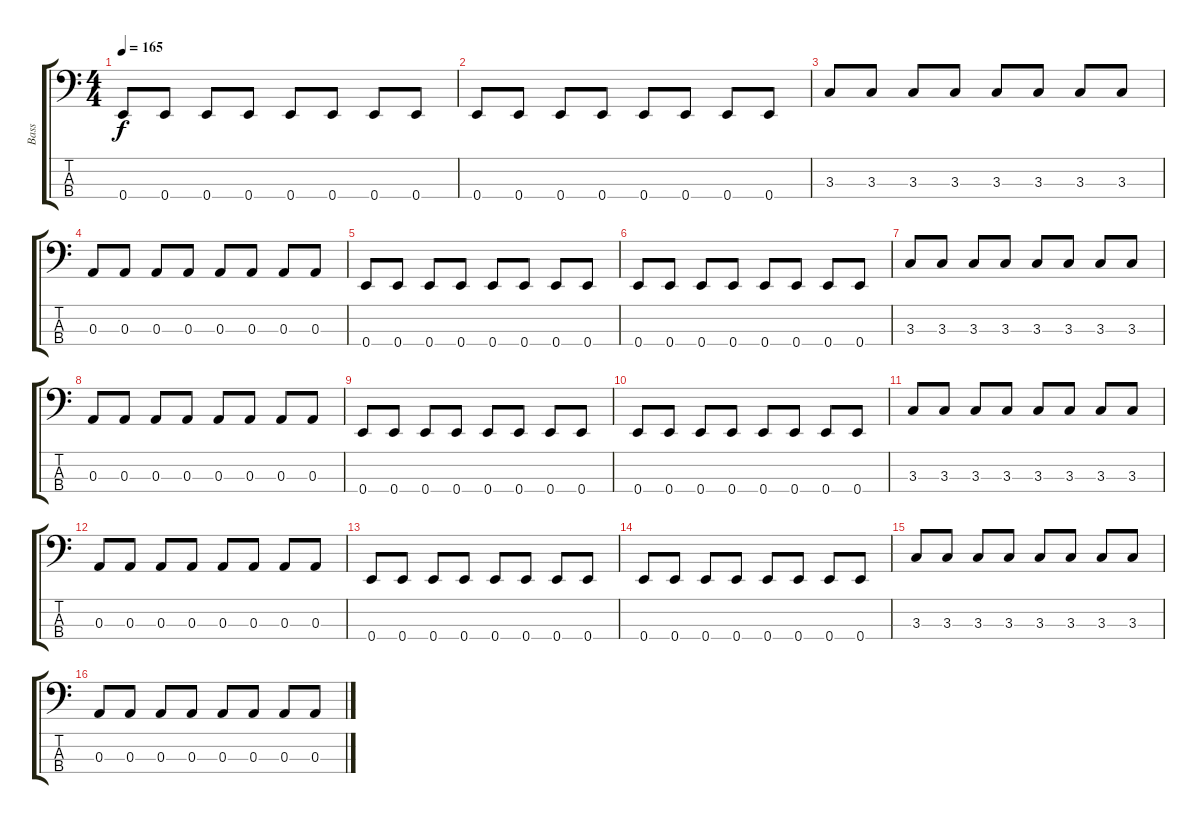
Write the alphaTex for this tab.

\track ("Bass" "Bass") {instrument electricbassfinger}
\staff {score tabs}
\tuning (G2 D2 A1 E1) {hide}
\ts (4 4)
\tempo 165
\clef f4
\ks c
0.4.8{dy f} 0.4.8 0.4.8 0.4.8 0.4.8 0.4.8 0.4.8 0.4.8 |
0.4.8 0.4.8 0.4.8 0.4.8 0.4.8 0.4.8 0.4.8 0.4.8 |
3.3.8 3.3.8 3.3.8 3.3.8 3.3.8 3.3.8 3.3.8 3.3.8 |
0.3.8 0.3.8 0.3.8 0.3.8 0.3.8 0.3.8 0.3.8 0.3.8 |
0.4.8 0.4.8 0.4.8 0.4.8 0.4.8 0.4.8 0.4.8 0.4.8 |
0.4.8 0.4.8 0.4.8 0.4.8 0.4.8 0.4.8 0.4.8 0.4.8 |
3.3.8 3.3.8 3.3.8 3.3.8 3.3.8 3.3.8 3.3.8 3.3.8 |
0.3.8 0.3.8 0.3.8 0.3.8 0.3.8 0.3.8 0.3.8 0.3.8 |
0.4.8 0.4.8 0.4.8 0.4.8 0.4.8 0.4.8 0.4.8 0.4.8 |
0.4.8 0.4.8 0.4.8 0.4.8 0.4.8 0.4.8 0.4.8 0.4.8 |
3.3.8 3.3.8 3.3.8 3.3.8 3.3.8 3.3.8 3.3.8 3.3.8 |
0.3.8 0.3.8 0.3.8 0.3.8 0.3.8 0.3.8 0.3.8 0.3.8 |
0.4.8 0.4.8 0.4.8 0.4.8 0.4.8 0.4.8 0.4.8 0.4.8 |
0.4.8 0.4.8 0.4.8 0.4.8 0.4.8 0.4.8 0.4.8 0.4.8 |
3.3.8 3.3.8 3.3.8 3.3.8 3.3.8 3.3.8 3.3.8 3.3.8 |
0.3.8 0.3.8 0.3.8 0.3.8 0.3.8 0.3.8 0.3.8 0.3.8
